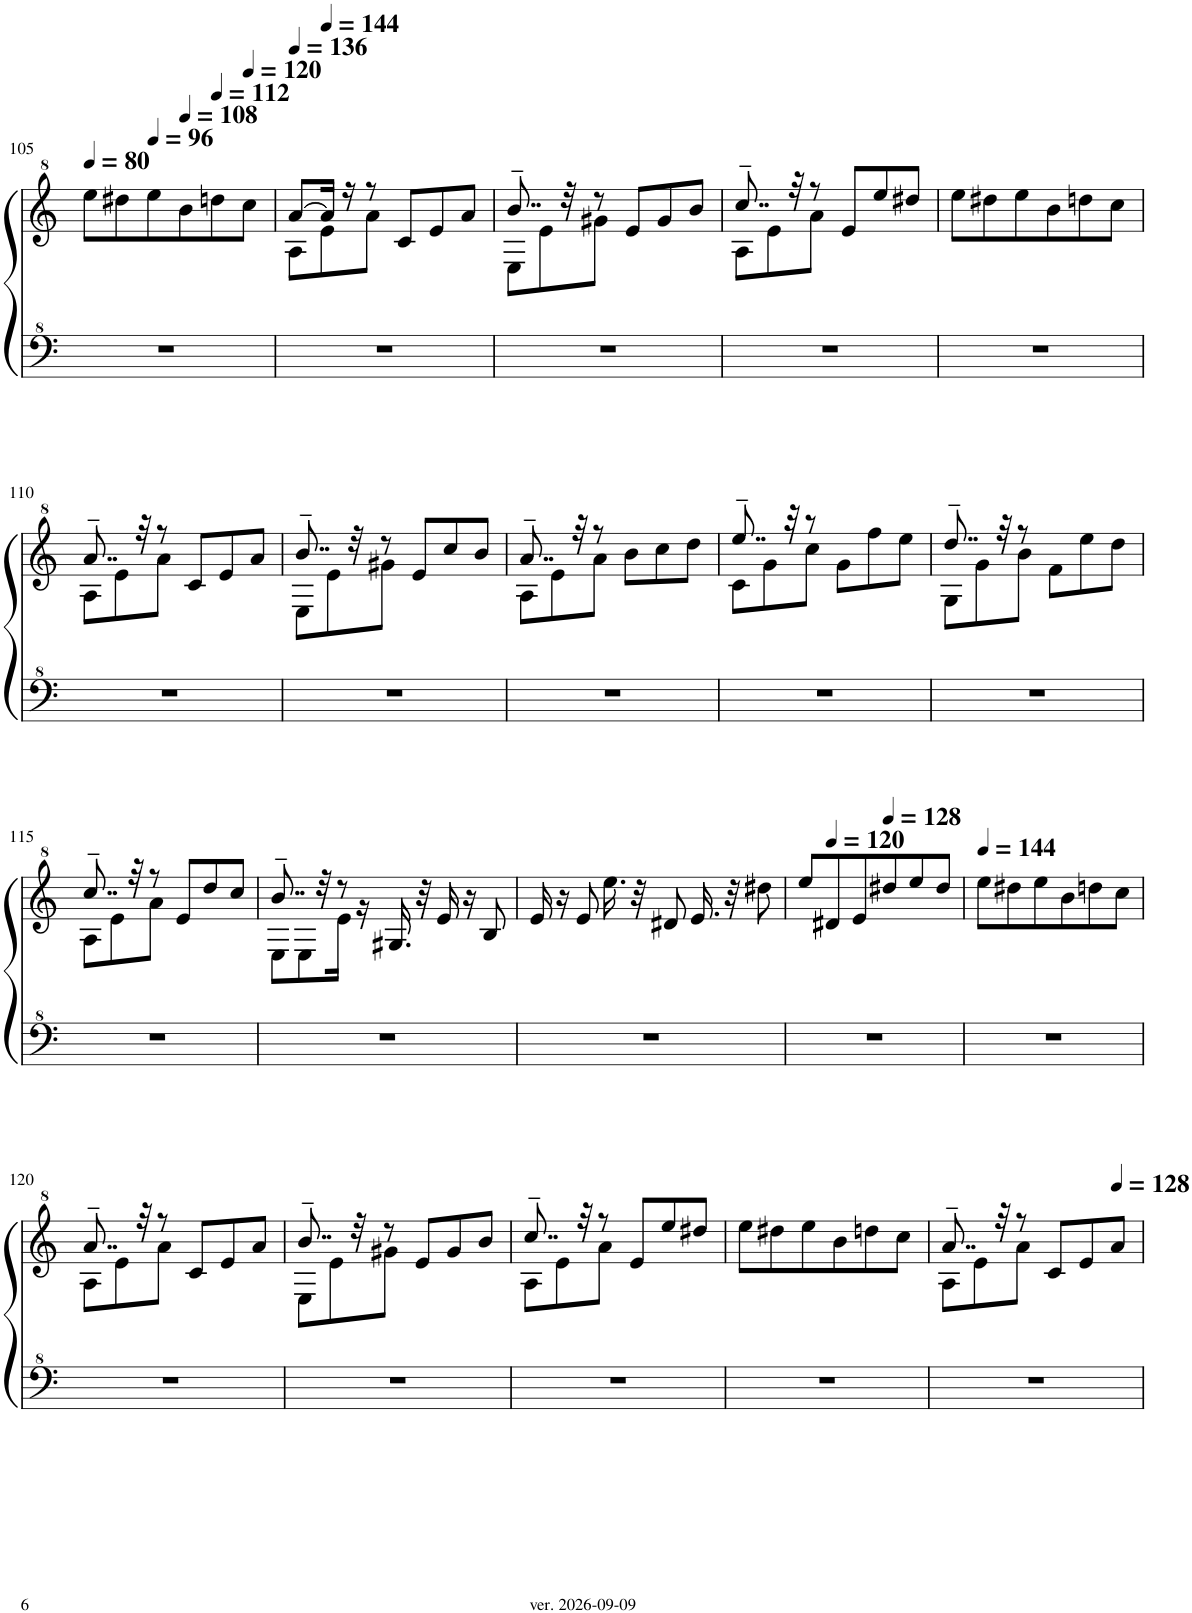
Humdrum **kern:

**kern
*part1
*staff1
*I"Model III
!!LO:PB:g=z
*clefG^2
*k[]
*M3/4
*MM80
=105
8eee\L
8ddd#X\
*MM96
8eee\
*MM108
8bb\
*MM112
8dddn\
*MM120
8ccc\J
=106
*MM136
*^
[8aa/L	8a\L
*MM144	*
16aa/Jk]	8ee\
16r	.
8r	8aa\J
8cc/L	4.ryy
8ee/	.
8aa/J	.
=107	=107
8..bb~/	8e\L
.	8ee\
32r	.
8r	8gg#X\J
8ee/L	4.ryy
8gg#/	.
8bb/J	.
=108	=108
8..ccc~/	8a\L
.	8ee\
32r	.
8r	8aa\J
8ee/L	4.ryy
8eee/	.
8ddd#X/J	.
*v	*v
=109
8eee\L
8ddd#X\
8eee\
8bb\
8dddn\
8ccc\J
!!LO:LB:g=z
=110
*^
8..aa~/	8a\L
.	8ee\
32r	.
8r	8aa\J
8cc/L	4.ryy
8ee/	.
8aa/J	.
=111	=111
8..bb~/	8e\L
.	8ee\
32r	.
8r	8gg#X\J
8ee/L	4.ryy
8ccc/	.
8bb/J	.
=112	=112
8..aa~/	8a\L
.	8ee\
32r	.
8r	8aa\J
8bb\L	4.ryy
8ccc\	.
8ddd\J	.
=113	=113
8..eee~/	8cc\L
.	8gg\
32r	.
8r	8ccc\J
8gg\L	4.ryy
8fff\	.
8eee\J	.
=114	=114
8..ddd~/	8g\L
.	8gg\
32r	.
8r	8bb\J
8ff\L	4.ryy
8eee\	.
8ddd\J	.
!!LO:LB:g=z	!!
=115	=115
8..ccc~/	8a\L
.	8ee\
32r	.
8r	8aa\J
8ee/L	4.ryy
8ddd/	.
8ccc/J	.
=116	=116
8..bb~/	8e\L
.	8e\
32r	.
8r	16ee\JL
.	16r
16.g#X/	4.ryy
32r	.
16ee/	.
16r	.
8b/	.
*v	*v
=117
16ee/
16r
8ee/
16.eee\
32r
8dd#X/
16.ee/
32r
8ddd#X\
=118
8eee/L
*MM120
8dd#X/
8ee/
*MM128
8ddd#X/
8eee/
8ddd#/J
=119
*MM144
8eee\L
8ddd#X\
8eee\
8bb\
8dddn\
8ccc\J
!!LO:LB:g=z
=120
*^
8..aa~/	8a\L
.	8ee\
32r	.
8r	8aa\J
8cc/L	4.ryy
8ee/	.
8aa/J	.
=121	=121
8..bb~/	8e\L
.	8ee\
32r	.
8r	8gg#X\J
8ee/L	4.ryy
8gg#/	.
8bb/J	.
=122	=122
8..ccc~/	8a\L
.	8ee\
32r	.
8r	8aa\J
8ee/L	4.ryy
8eee/	.
8ddd#X/J	.
*v	*v
=123
8eee\L
8ddd#X\
8eee\
8bb\
8dddn\
8ccc\J
=124
*^
8..aa~/	8a\L
.	8ee\
32r	.
8r	8aa\J
8cc/L	4.ryy
8ee/	.
*MM128	*
8aa/J	.
*v	*v
=
*-
